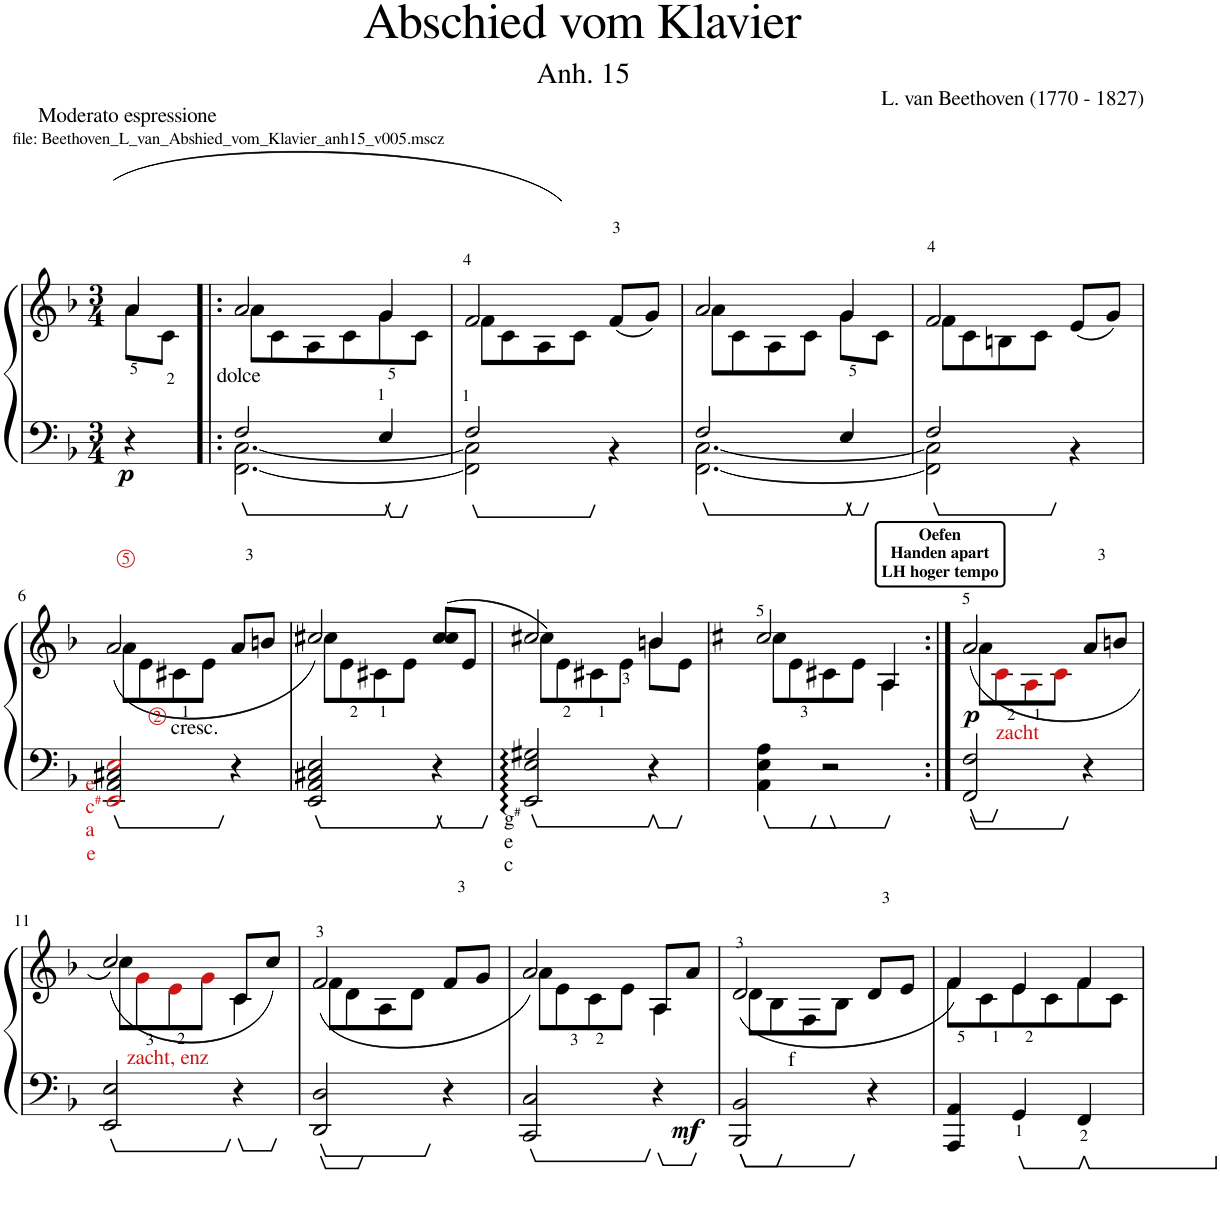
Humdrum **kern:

**kern	**kern	**dynam
*part1	*part1	*part1
*staff2	*staff1	*staff1/2
*I"Piano	*	*
*I'Pno.	*	*
*clefF4	*clefG2	*
*k[b-]	*k[b-]	*
*M3/4	*M3/4	*
=1	=1	=1
*	*^	*
!	!LO:TX:a:t=file&colon; Beethoven_L_van_Abshied_vom_Klavier_anh15_v005.mscz	!	!
!	!LO:TX:a:t=Moderato espressione	!	!
!	!	!	!LO:DY:b=2
4r	(8a\L	4a/	p
.	8c<\J	.	.
=2!|:	=2!|:	=2!|:	=2!|:
*^	*	*	*
!LO:TX:a:t=dolce	!	!	!	!
2F/	[2.FF\ [2.C\	8a\L	2a/	.
.	.	8c\	.	.
.	.	8A\	.	.
.	.	8c\	.	.
4E/	.	8g\	4g/	.
.	.	8c\J	.	.
=3	=3	=3	=3	=3
2F/	2FF\] 2C\]	8f\L	2f/	.
.	.	8c\	.	.
.	.	8A\	.	.
.	.	8c\J)	.	.
4ryy	4r	(8f/L	4ryy	.
.	.	8g/J)	.	.
=4	=4	=4	=4	=4
2F/	[2.FF\ [2.C\	8a\L	2a/	.
.	.	8c\	.	.
.	.	8A\	.	.
.	.	8c\J	.	.
4E/	.	8g\L	4g/	.
.	.	8c\J	.	.
=5	=5	=5	=5	=5
2F/	2FF\] 2C\]	8f\L	2f/	.
.	.	8c\	.	.
.	.	8Bn\	.	.
.	.	8c\J	.	.
4ryy	4r	(8e/L	4ryy	.
.	.	8g/J)	.	.
*v	*v	*	*	*
!!LO:LB:g=z	!!
=6	=6	=6	=6
!LO:TX:a:color=#CE1414:t=e	!	!	!
!LO:TX:a:t=c	!	!	!
!LO:TX:a:t=#	!	!	!
!LO:TX:a:t=a	!	!	!
!LO:TX:b:color=#D01414:t=e	!	!	!
2EEi/ 2AA/ 2C#X/ 2Ej/	8a\L	(2a/	.
.	8e\	.	.
!	!LO:TX:b:t=cresc.	!	!
.	8c#X\	.	.
.	8e\J	.	.
4r	8a/L	4ryy	.
.	8bn/J	.	.
=7	=7	=7	=7
2EE/ 2AA/ 2C#X/ 2E/	8cc\L	2cc#X/)	.
.	8e\	.	.
.	8c#X\	.	.
.	8e\J	.	.
4r	(8cc#/L	4cc#/	.
.	8e/J	.	.
=8	=8	=8	=8
!LO:TX:b:t=g	!	!	!
!LO:TX:b:t=#	!	!	!
!LO:TX:b:t=e	!	!	!
!LO:TX:b:t=c	!	!	!
2EE/ 2E/ 2G#X/	8cc\L)	2cc#X/	.
.	8e\	.	.
.	8c#X\	.	.
.	8e\J	.	.
4r	8bn\L	4b/	.
.	8e\J	.	.
=9	=9	=9	=9
4AA\ 4E\ 4A\	8cc#X\L	2cc#/	.
.	8e\	.	.
2r	8c#X\	.	.
.	8e\J	.	.
.	4A\	4A/	.
=10:|!	=10:|!	=10:|!	=10:|!
!	!LO:TX:a:B:t=Oefen	!	!
!	!LO:TX:a:t=Handen apart	!	!
!	!LO:TX:a:t=LH hoger tempo	!	!
!	!	!	!LO:DY:b
2FF/ 2F/	8a\L	(2a/	p
!	!LO:TX:b:color=#CF1414:t=zacht	!	!
.	8ci\	.	.
.	8Ai\	.	.
.	8ci\J	.	.
4r	8a/L	4ryy	.
.	8bn/J	.	.
!!LO:LB:g=z	!!
=11	=11	=11	=11
2EE/ 2E/	8cc\L	2cc/)	.
!	!LO:TX:b:color=#CF1414:t=zacht, enz	!	!
.	8gi\	.	.
.	8ei\	.	.
.	8gi\J	.	.
4r	8c/L	4c\	.
.	(8cc/J	.	.
=12	=12	=12	=12
2DD/ 2D/	8f\L	(2f/	.
.	8d\	.	.
.	8A\	.	.
.	8d\J	.	.
4r	8f/L	4ryy	.
.	8g/J	.	.
=13	=13	=13	=13
2CC/ 2C/	8a\L	2a/)	.
.	8e\	.	.
.	8c\	.	.
.	8e\J	.	.
!	!	!	!LO:DY:b=2
4r	8A/L	4A\	mf
.	8a/J	.	.
=14	=14	=14	=14
2BBB-/ 2BB-/	8d\L	(2d/	.
.	8B-\	.	.
!	!LO:TX:b:t=f	!	!
.	8F\	.	.
.	8B-\J	.	.
4r	8d/L	4ryy	.
.	8e/J	.	.
=15	=15	=15	=15
4AAA/ 4AA/	8f\L	4f/)	.
.	8c\	.	.
4GG/	8e\	4e/	.
.	8c\	.	.
4FF/	8f\	4f/	.
.	8c\J	.	.
*	*v	*v	*
=	=	=
*-	*-	*-
